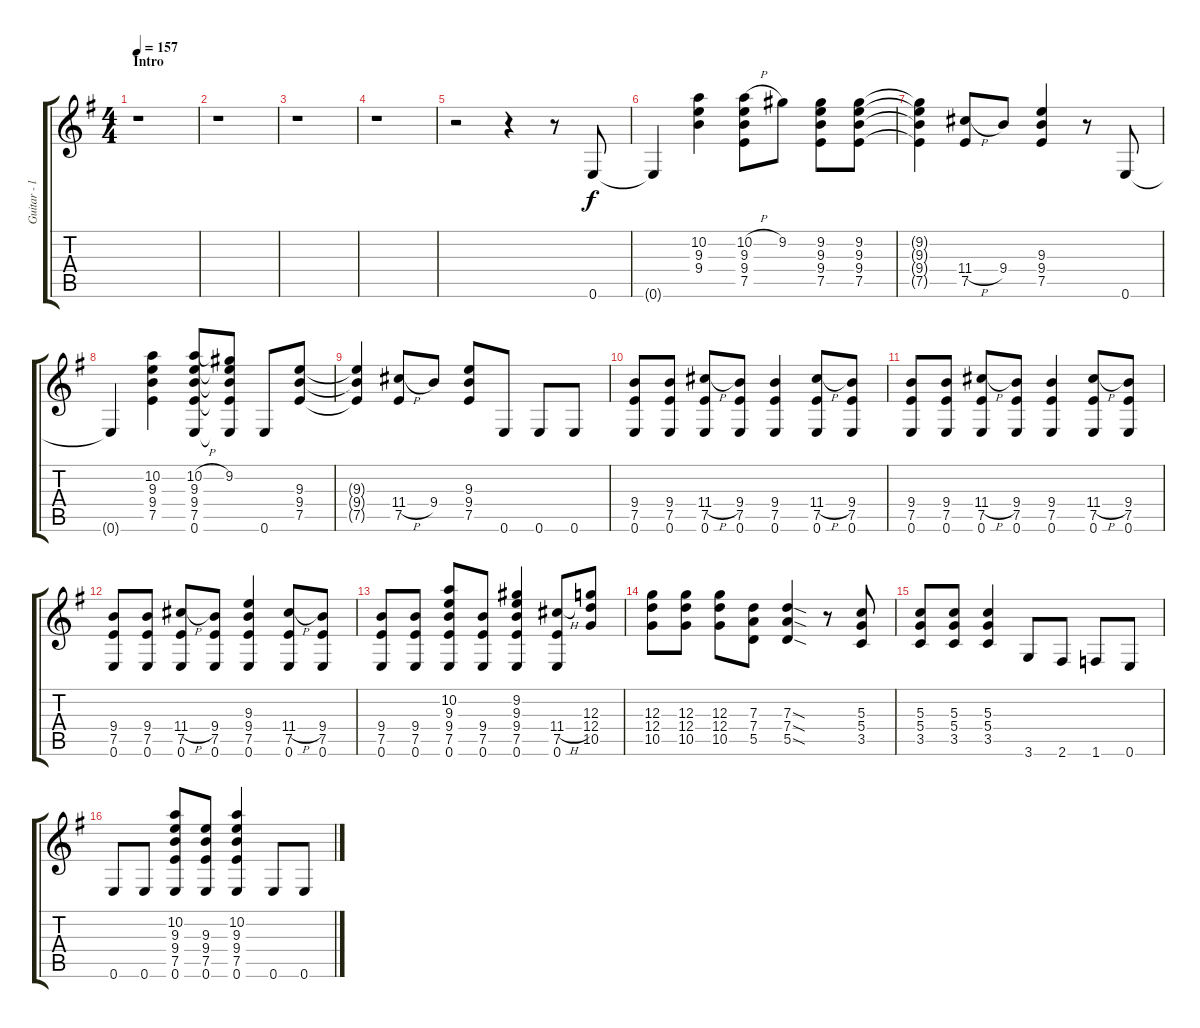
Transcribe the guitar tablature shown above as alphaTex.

\track ("Guitar - left" "Guitar - l") {instrument overdrivenguitar}
\staff {score tabs}
\tuning (E4 B3 G3 D3 A2 E2) {hide}
\ts (4 4)
\section ("" "Intro")
\tempo 157
\clef g2
\ks g
r.1{dy f instrument overdrivenguitar} |
r.1 |
r.1 |
r.1 |
r.2 r.4 r.8 0.6.8 |
0.6{t}.4 (10.2 9.3 9.4).4 (10.2{h} 9.3 9.4 7.5).8 9.2.8 (9.2 9.3 9.4 7.5).8 (9.2 9.3 9.4 7.5).8 |
(9.2{t} 9.3{t} 9.4{t} 7.5{t}).4 (11.4{h} 7.5).8 9.4.8 (9.3 9.4 7.5).4 r.8 0.6.8 |
0.6{t}.4 (10.2 9.3 9.4 7.5).4 (10.2{h} 9.3 9.4 7.5 0.6).8 (9.2 9.3{t} 9.4{t} 7.5{t} 0.6{t}).8 0.6.8 (9.3 9.4 7.5).8 |
(9.3{t} 9.4{t} 7.5{t}).4 (11.4{h} 7.5).8 9.4.8 (9.3 9.4 7.5).8 0.6.8 0.6.8 0.6.8 |
(9.4 7.5 0.6).8 (9.4 7.5 0.6).8 (11.4{h} 7.5 0.6).8 (9.4 7.5 0.6).8 (9.4 7.5 0.6).4 (11.4{h} 7.5 0.6).8 (9.4 7.5 0.6).8 |
(9.4 7.5 0.6).8 (9.4 7.5 0.6).8 (11.4{h} 7.5 0.6).8 (9.4 7.5 0.6).8 (9.4 7.5 0.6).4 (11.4{h} 7.5 0.6).8 (9.4 7.5 0.6).8 |
(9.4 7.5 0.6).8 (9.4 7.5 0.6).8 (11.4{h} 7.5 0.6).8 (9.4 7.5 0.6).8 (9.3 9.4 7.5 0.6).4 (11.4{h} 7.5 0.6).8 (9.4 7.5 0.6).8 |
(9.4 7.5 0.6).8 (9.4 7.5 0.6).8 (10.2 9.3 9.4 7.5 0.6).8 (9.4 7.5 0.6).8 (9.2 9.3 9.4 7.5 0.6).4 (11.4{h} 7.5 0.6).8 (12.3 12.4 10.5).8 |
(12.3 12.4 10.5).8 (12.3 12.4 10.5).8 (12.3 12.4 10.5).8 (7.3 7.4 5.5).8 (7.3{sod} 7.4{sod} 5.5{sod}).4 r.8 (5.3 5.4 3.5).8 |
(5.3 5.4 3.5).8 (5.3 5.4 3.5).8 (5.3 5.4 3.5).4 3.6.8 2.6.8 1.6.8 0.6.8 |
0.6.8 0.6.8 (10.2 9.3 9.4 7.5 0.6).8 (9.3 9.4 7.5 0.6).8 (10.2 9.3 9.4 7.5 0.6).4 0.6.8 0.6.8
